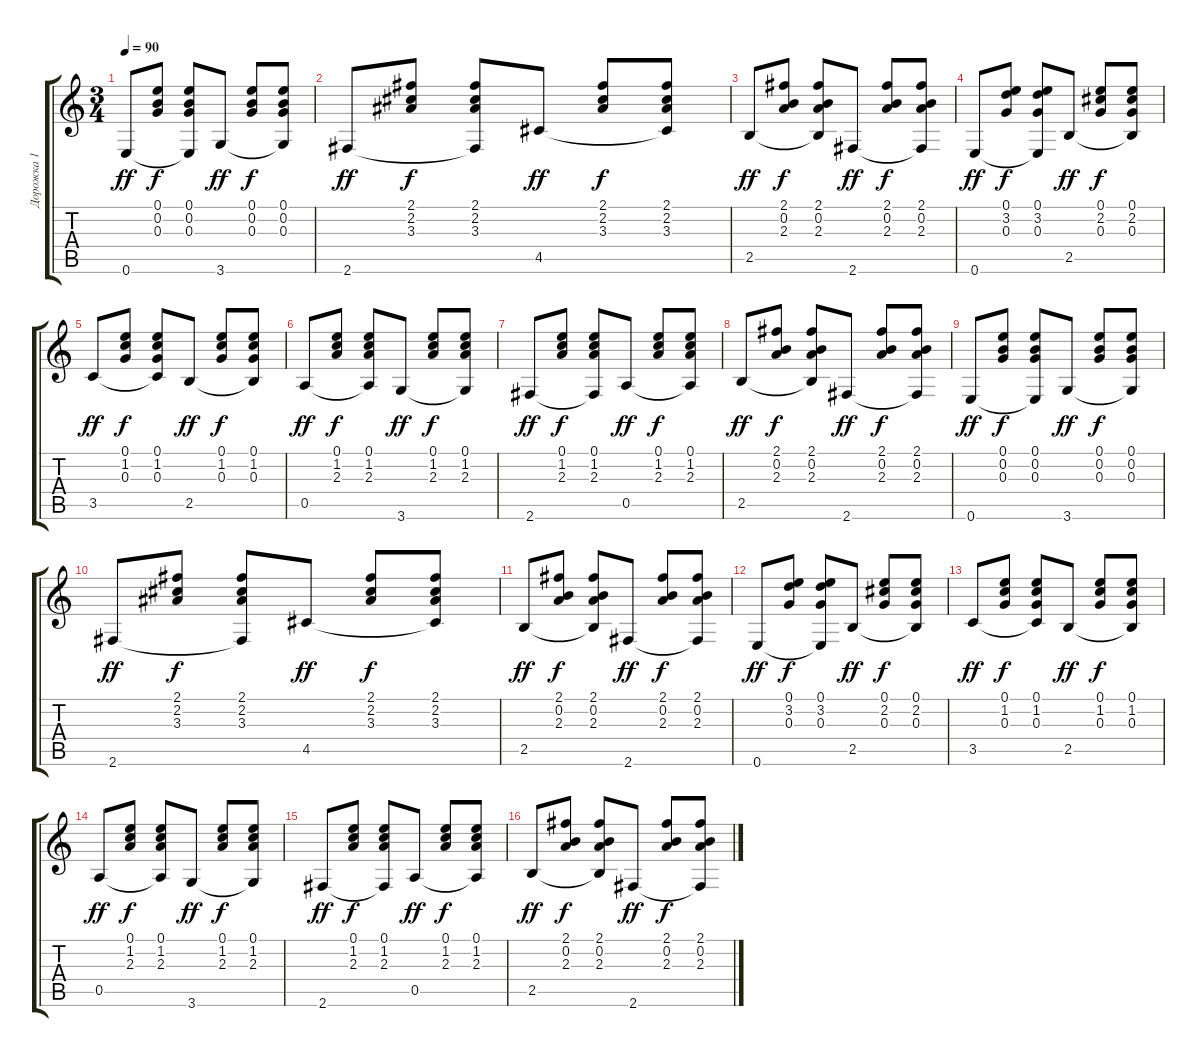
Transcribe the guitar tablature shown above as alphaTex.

\track ("Дорожка 1" "Дорожка 1") {instrument acousticguitarsteel}
\staff {score tabs}
\tuning (E4 B3 G3 D3 A2 E2) {hide}
\ts (3 4)
\tempo 90
\clef g2
\ks c
0.6.8{dy ff} (0.1 0.2 0.3).8{dy f} (0.1 0.2 0.3 0.6{t}).8 3.6.8{dy ff} (0.1 0.2 0.3).8{dy f} (0.1 0.2 0.3 3.6{t}).8 |
2.6.8{dy ff} (2.1 2.2 3.3).8{dy f} (2.1 2.2 3.3 2.6{t}).8 4.5.8{dy ff} (2.1 2.2 3.3).8{dy f} (2.1 2.2 3.3 4.5{t}).8 |
2.5.8{dy ff} (2.1 0.2 2.3).8{dy f} (2.1 0.2 2.3 2.5{t}).8 2.6.8{dy ff} (2.1 0.2 2.3).8{dy f} (2.1 0.2 2.3 2.6{t}).8 |
0.6.8{dy ff} (0.1 3.2 0.3).8{dy f} (0.1 3.2 0.3 0.6{t}).8 2.5.8{dy ff} (0.1 2.2 0.3).8{dy f} (0.1 2.2 0.3 2.5{t}).8 |
3.5.8{dy ff} (0.1 1.2 0.3).8{dy f} (0.1 1.2 0.3 3.5{t}).8 2.5.8{dy ff} (0.1 1.2 0.3).8{dy f} (0.1 1.2 0.3 2.5{t}).8 |
0.5.8{dy ff} (0.1 1.2 2.3).8{dy f} (0.1 1.2 2.3 0.5{t}).8 3.6.8{dy ff} (0.1 1.2 2.3).8{dy f} (0.1 1.2 2.3 3.6{t}).8 |
2.6.8{dy ff} (0.1 1.2 2.3).8{dy f} (0.1 1.2 2.3 2.6{t}).8 0.5.8{dy ff} (0.1 1.2 2.3).8{dy f} (0.1 1.2 2.3 0.5{t}).8 |
2.5.8{dy ff} (2.1 0.2 2.3).8{dy f} (2.1 0.2 2.3 2.5{t}).8 2.6.8{dy ff} (2.1 0.2 2.3).8{dy f} (2.1 0.2 2.3 2.6{t}).8 |
0.6.8{dy ff} (0.1 0.2 0.3).8{dy f} (0.1 0.2 0.3 0.6{t}).8 3.6.8{dy ff} (0.1 0.2 0.3).8{dy f} (0.1 0.2 0.3 3.6{t}).8 |
2.6.8{dy ff} (2.1 2.2 3.3).8{dy f} (2.1 2.2 3.3 2.6{t}).8 4.5.8{dy ff} (2.1 2.2 3.3).8{dy f} (2.1 2.2 3.3 4.5{t}).8 |
2.5.8{dy ff} (2.1 0.2 2.3).8{dy f} (2.1 0.2 2.3 2.5{t}).8 2.6.8{dy ff} (2.1 0.2 2.3).8{dy f} (2.1 0.2 2.3 2.6{t}).8 |
0.6.8{dy ff} (0.1 3.2 0.3).8{dy f} (0.1 3.2 0.3 0.6{t}).8 2.5.8{dy ff} (0.1 2.2 0.3).8{dy f} (0.1 2.2 0.3 2.5{t}).8 |
3.5.8{dy ff} (0.1 1.2 0.3).8{dy f} (0.1 1.2 0.3 3.5{t}).8 2.5.8{dy ff} (0.1 1.2 0.3).8{dy f} (0.1 1.2 0.3 2.5{t}).8 |
0.5.8{dy ff} (0.1 1.2 2.3).8{dy f} (0.1 1.2 2.3 0.5{t}).8 3.6.8{dy ff} (0.1 1.2 2.3).8{dy f} (0.1 1.2 2.3 3.6{t}).8 |
2.6.8{dy ff} (0.1 1.2 2.3).8{dy f} (0.1 1.2 2.3 2.6{t}).8 0.5.8{dy ff} (0.1 1.2 2.3).8{dy f} (0.1 1.2 2.3 0.5{t}).8 |
2.5.8{dy ff} (2.1 0.2 2.3).8{dy f} (2.1 0.2 2.3 2.5{t}).8 2.6.8{dy ff} (2.1 0.2 2.3).8{dy f} (2.1 0.2 2.3 2.6{t}).8
